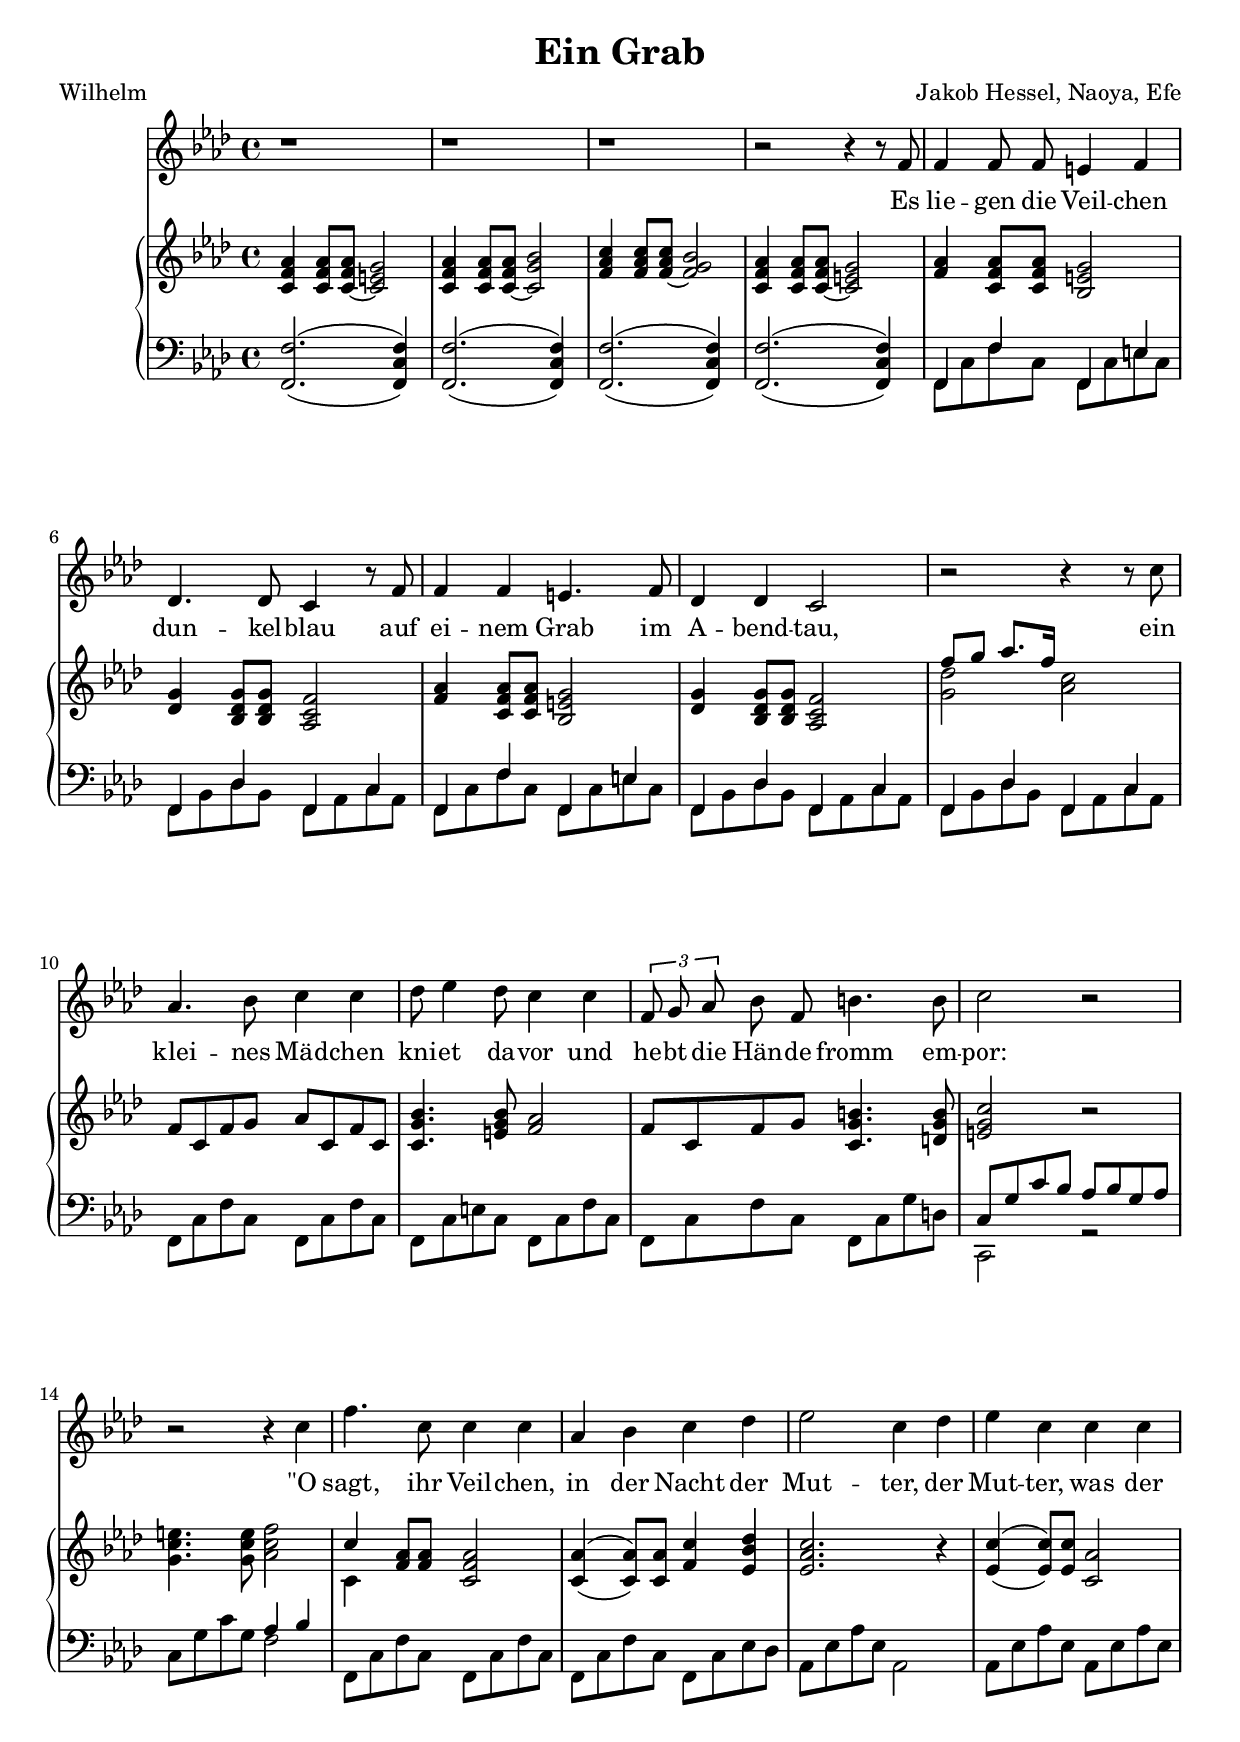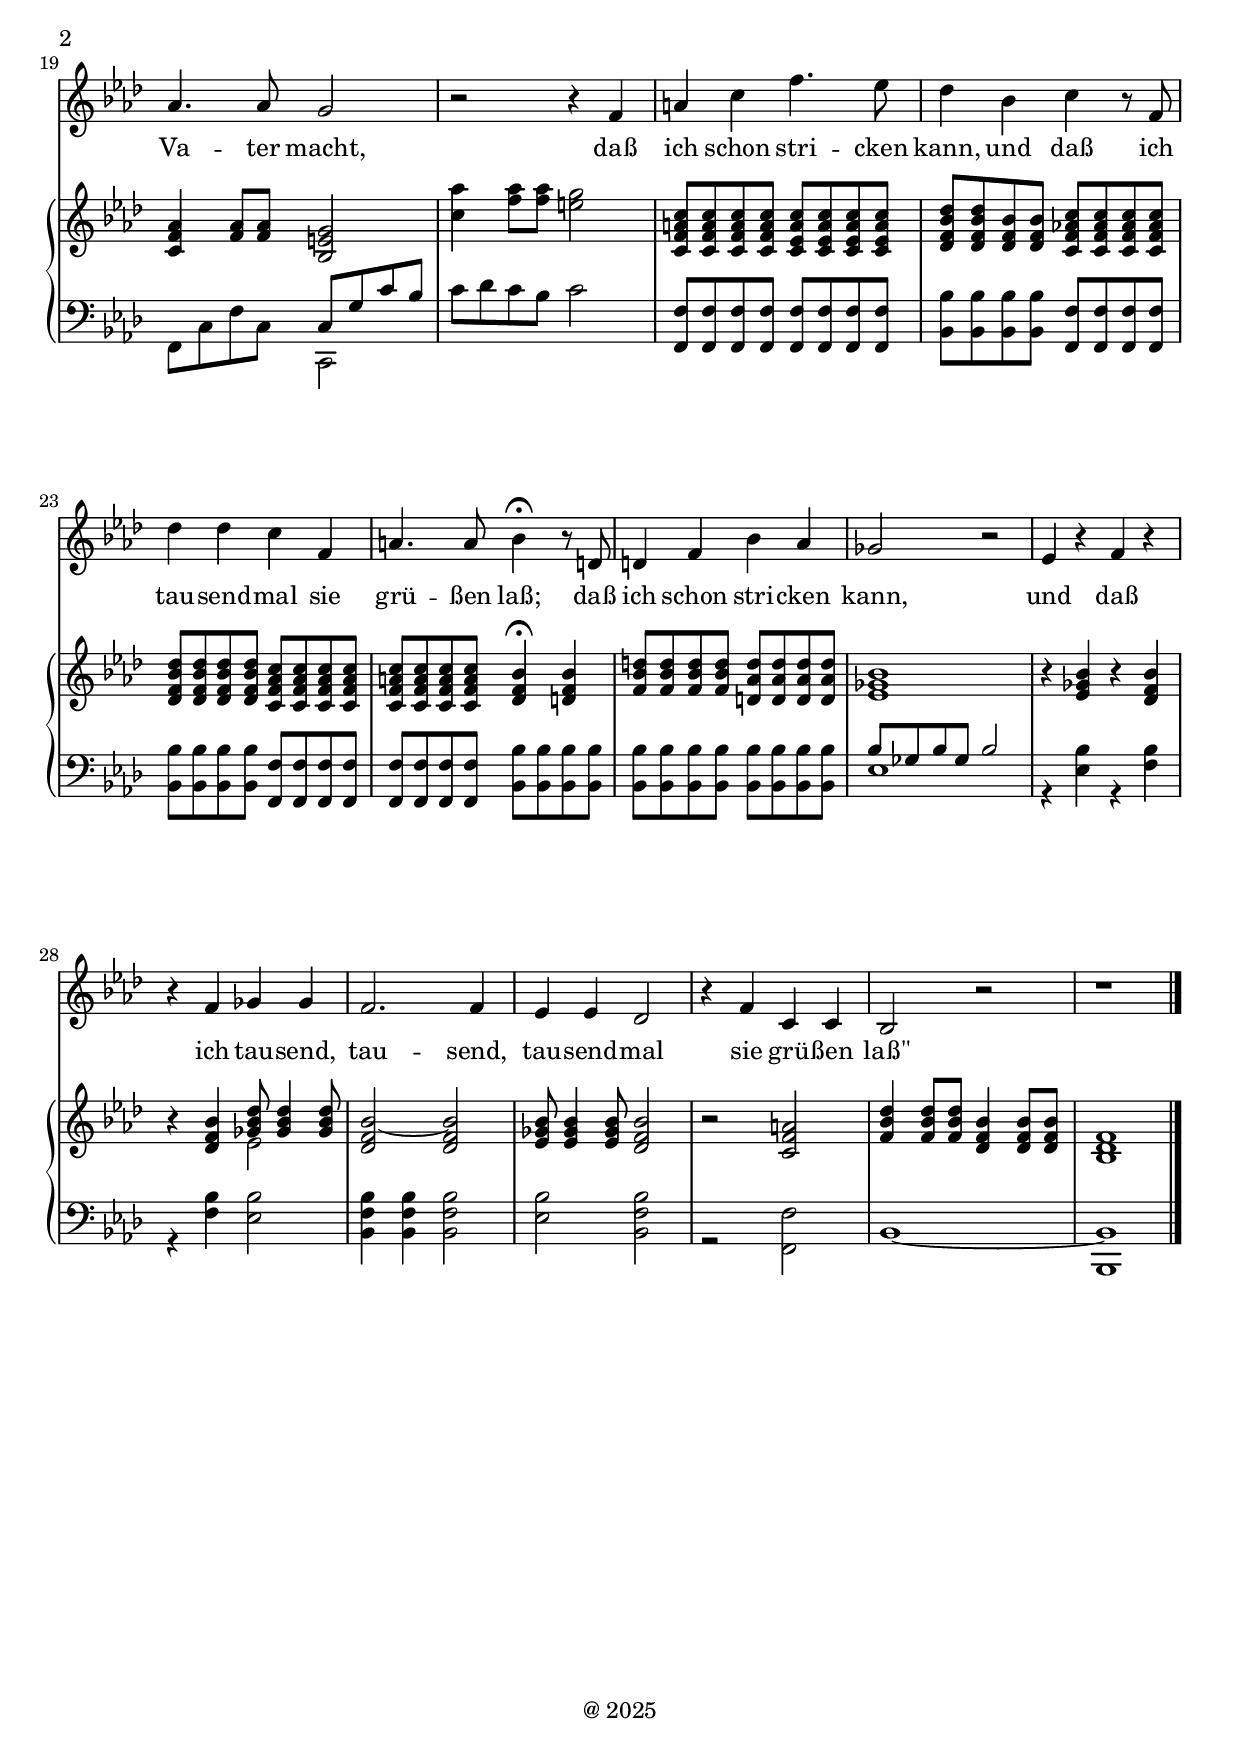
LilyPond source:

global= {
  \time 4/4
}

%\version "2.24.4"

\header {
  title = "Ein Grab"
  poet = "Wilhelm"
  composer = "Jakob Hessel, Naoya, Efe"
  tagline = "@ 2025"
}


melody = \relative c' {
  \clef treble
  \key d \minor

  \repeat unfold 3 {r1} 

  r2 r4 r8 d8 
  d4 d8 d cis4 d4 
  bes4. bes8 a4 r8 d8 
  d4 d4 cis4. d8 
  bes4 bes a2

  r2 r4 r8 a'8 
  f4. g8 a4 a 
  bes8 c4 bes8 a4 a
  % Melodie anpassen
  \tuplet 3/2{d,8 e8 f8} g8 d8 gis4. gis8 
  a2 r2

  r2 r4 a 
  d4. a8 a4 a 
  f g a bes
  c2 a4 bes4
  c4 a4 a a 
  f4. f8 e2
  
  r2 r4 d4 
  fis a d4.  c8 
  bes4 g a r8 d, 
  bes'4 bes a d, 
  fis4. fis8 g4\fermata r8 b,8

  b4 d g f 
  es2 r2
  c4 r4 d4 r4

  r4 d es es 
  d2. d4 
  c c bes2

  r4 d a a 
  g2

  r2 r1

  \bar "|."

}

text = \lyricmode {
  Es lie -- gen die Veil -- chen dun -- kel -- blau
  auf ei -- nem Grab im A -- bend -- tau,
 
  ein klei -- nes Mäd -- chen kni -- et da -- vor
  und he -- bt die Hän -- de fromm em -- por:
 
  "\"O" sagt, ihr Veil -- chen, in der Nacht
  der Mut -- ter, 
  der Mut -- ter, was der Va -- ter macht, 
 
  daß ich schon stri -- cken kann, und daß
  ich tau -- send -- mal sie grü -- ßen laß;
 
  %ja, 
  daß ich schon stri -- cken kann, und daß
  ich tau -- send, tau -- send, tau -- send  -- mal 
  sie grü -- ßen "laß\""
}

upper = \relative c' {
  \clef treble

  \key d \minor

  <a d f>4
  <a d f>8 
  <a~ d f> 
  <a cis e>2

  <a d f>4 
  <a d f>8 
  <a~ d f>8 
  <a e' g>2

  <d f a>4 
  <d f a>8 
  <d~ f a>8 
  <d e g>2

  <a d f>4 
  <a d f>8 
  <a~ d f>8 
  <a cis e>2

  <d f>4
  <a d f>8 
  <a d f> 
  <g cis e>2

  <bes e>4 
  <g bes e>8
  <g bes e> 
  <f a d >2

  <d' f>4
  <a d f>8 
  <a d f> 
  <g cis e>2

  <bes e>4 
  <g bes e>8
  <g bes e> 
  <f a d >2
  % <c' a'>4
  % <c f a>8 
  % <c f a>8 
  % < eis gis >2

  % <bes g'>4 
  % <bes d g>8 
  % <bes d g> 
  % <a d f >2



  % Zwischenspiel
  << {\voiceTwo <e' bes' >2 } 
  \new Voice {\voiceOne d'8 e f8. d16} >> \oneVoice <f, a>2





  d8 a d e f a, d a

  <a e' g>4. <cis e g>8 <d f>2
  
  d8 a d e <a, e' gis>4. <b e gis>8

  % e' a, e' f g a, cis a 
  % d8 a d e b a b4( 
  % c) r4 r2
  
  <cis e a>2 r2 

  <e a cis>4. <e a cis>8 <f a d>2 

  << {\voiceTwo a,4 } 
  \new Voice {\voiceOne a'4 } >> \oneVoice

  <d, f>8
  <d f>8
  <a d f>2

  <a f'>4_(^(
  <a f'>8)
  <a f'>8
  <d a'>4 
  <c g' bes>4

  <c f a>2. 
  r4

  <c a'>4_(^(
  <c a'>8)
  <c a'>8
  <a f'>2

  <a d f>4
  <d f>8 
  <d f>8 
  <g, cis~ e>2
  
  <a' f'>4
  <d f>8 
  <d f>8 
  <cis~ e>2

  <a, d fis a>8
  <a d fis a>8
  <a d fis a>8
  <a d fis a>8
  <a c fis a>8
  <a c fis a>8
  <a c fis a>8
  <a c fis a>8

  <bes d g bes>8
  <bes d g bes>8
  <bes d g >8
  <bes d g >8
  <a d f! a>8
  <a d f a>8
  <a d f a>8
  <a d f a>8

  <bes d g bes>8
  <bes d g bes>8
  <bes d g bes>8
  <bes d g bes>8
  <a d f a>8
  <a d f a>8
  <a d f a>8
  <a d f a>8

  <a d fis a>8
  <a d fis a>8
  <a d fis a>8
  <a d fis a>8

  <bes d g>4\fermata

  <b d g>4


  <d g b>8
  <d g b>8
  <d g b>8
  <d g b>8
  <b f' b>8
  <b f' b>8
  <b f' b>8
  <b f' b>8


  <c es g>1

  r4
  <c es g>
  r4
  <bes d g>
  r4


  <bes d g>4

  << {\voiceTwo c2 } 
  \new Voice {\voiceOne 
  <es g bes>8
  <es g bes>4
  <es g bes>8
 } >> \oneVoice
  <bes d g~>2
  <bes d g>2
  <c es g>8 
  <c es g>4
  <c es g>8 
  <bes d g>2


  r2
  <a d fis>2

  <d g bes>4
  <d g bes>8
  <d g bes>8
  <bes d g>4
  <bes d g>8
  <bes d g>8
  <g bes d>1

}

lower = \relative c, {
  \clef bass

  \key d \minor
 % << {\voiceOne d1}
 %   \new Voice {\voiceTwo
 %     d'2. a4
 %   }
 % >>
 % \oneVoice
 % << { <cis g( cis'>4 <fis)>8 } \\
 %    { <b,, e, b,>4^(_(\p <ais,, ais,>8) }
 % >>
  <d  d' >2.^(_( <d a' d>4)
  <d  d' >2.^(_( <d a' d>4)
  <d  d' >2.^(_( <d a' d>4)
  <d  d' >2.^(_( <d a' d>4)

  << {\voiceTwo d8 a' d8 a8 } 
  \new Voice {\voiceOne d,4 d'4} >>
  << {\voiceTwo d,8 a' cis8 a8 } 
  \new Voice {\voiceOne d,4 cis'4} >>

  << {\voiceTwo d,8 g bes8 g8 } 
  \new Voice {\voiceOne d4 bes'4} >>
  << {\voiceTwo d,8 f a8 f8 } 
  \new Voice {\voiceOne d4 a'4} >>

  << {\voiceTwo d,8 a' d8 a8 } 
  \new Voice {\voiceOne d,4 d'4} >>
  << {\voiceTwo d,8 a' cis8 a8 } 
  \new Voice {\voiceOne d,4 cis'4} >>

  << {\voiceTwo d,8 g bes8 g8 } 
  \new Voice {\voiceOne d4 bes'4} >>
  << {\voiceTwo d,8 f a8 f8 } 
  \new Voice {\voiceOne d4 a'4} >>

  << {\voiceTwo d,8 g bes8 g8 } 
  \new Voice {\voiceOne d4 bes'4} >>
  << {\voiceTwo d,8 f a8 f8 } 
  \new Voice {\voiceOne d4 a'4} >>
  

  d,8 a' d8 a8
  d,8 a' d8 a8 

  d,8 a' cis8 a8
  d,8 a' d8 a8 

  d,8 a' d8 a8
  d,8 a' e'8 b8

  % << {\voiceTwo d,1 } 
  % \new Voice {\voiceOne d4 a'8 d <d f>2} >>
  % 	
  % << {\voiceTwo d,1 } 
  % \new Voice {\voiceOne d4 bes'8 e <d f>2} >>

  % << {\voiceTwo d,1 } 
  % \new Voice {\voiceOne d4 a'8 d <e gis>2} >>

  << {\voiceTwo a,2 r2 } 
  \new Voice {\voiceOne 
  a'8 e' a g f g e f  
} >>
  a, e' a e 
  << {\voiceTwo d2 } 
  \new Voice {\voiceOne 
  f4 g
} >>

  d,8 a' d8 a8
  d,8 a' d8 a8

  d,8 a' d8 a8
  d,8 a' c8 bes8 

  f8 c' f8 c8 
  f,2

  f8 c' f8 c8 
  f,8 c' f8 c8 

  d,8 a' d8 a8
  << {\voiceTwo a,2} 
  \new Voice {\voiceOne 
  a'8 e' a g  
} >>
\oneVoice
 a bes a g a2



  \repeat unfold 8 {<d,, d'>8}
  \repeat unfold 4 {<g g'>8}
  \repeat unfold 4 {<d d'>8}
  \repeat unfold 4 {<g g'>8}
  \repeat unfold 8 {<d d'>8}
  \repeat unfold 4 {<g g'>8}
  \repeat unfold 8 {<g g'>8}

  << {\voiceTwo c1} 
  \new Voice {\voiceOne 
  g'8 es g es g2
} >>
  r4
  <c, g'> 
  r4
  <d g>
  r4
  <d g>
  <c g'>2

  <g d' g>4
  <g d' g>4
  <g d' g>2
  
  <c g'>2
  <g d' g>2

  r2
  <d d'>2

  g1~ <g, g'> 
}

\score {
  \transpose d f{
  <<
    \new Voice = "mel" { \autoBeamOff \melody }
    \new Lyrics \lyricsto mel \text
    \new PianoStaff <<
      \new Staff = "upper" \upper
      \new Staff = "lower" \lower
    >>
  >>}
  \layout {
    \context { \Staff \RemoveEmptyStaves }
  }
  \midi { }
}
